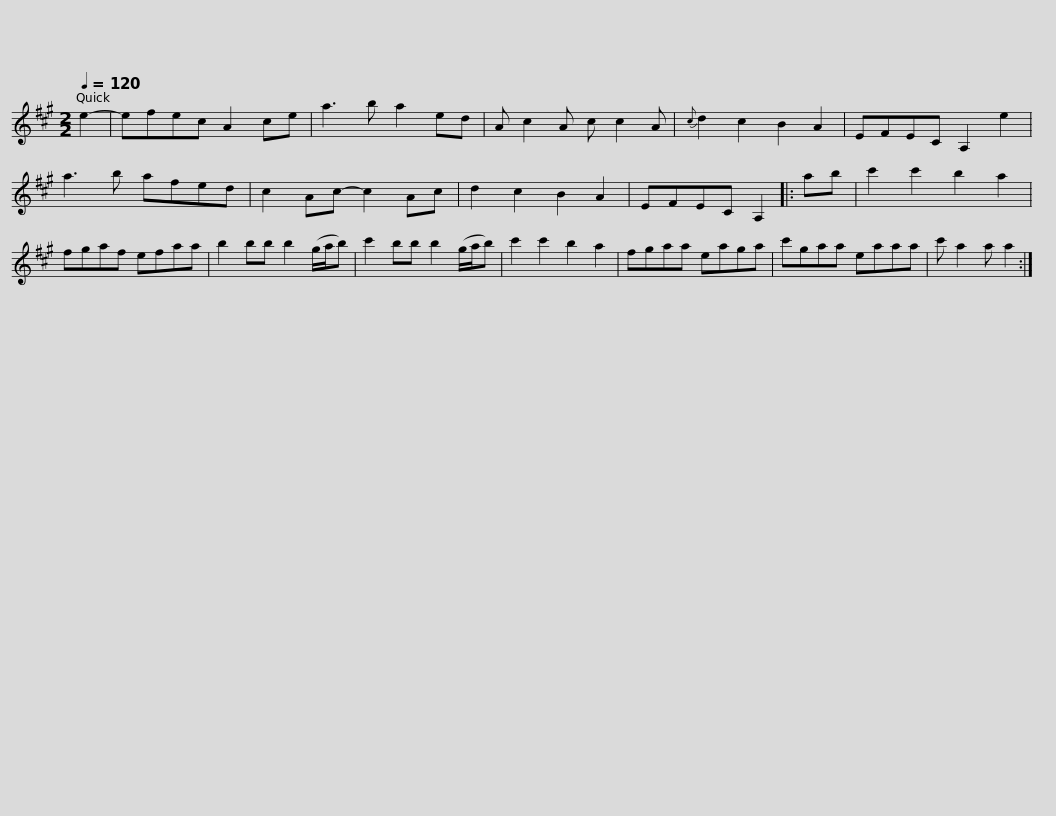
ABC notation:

X:1
L:1/8
Q:1/4=120
M:2/2
I:linebreak $
K:A
V:1 treble
V:1
 e2- | efec A2 ce | a3 b a2 ed | A c2 A c c2 A |{c} d2 c2 B2 A2 | %5
 EFEC A,2 e2 | a3 b afed |$ c2 Ac- c2 Ac | d2 c2 B2 A2 | EFEC A,2 |: %10
 ab | c'2 c'2 b2 a2 | fgaf efaa | b2 bb b2 (g/a/b) |$ c'2 bb b2 (g/a/b) | %15
 c'2 c'2 b2 a2 | fgaa eaga | c'gaa eaaa | c' a2 a a2 :| %19
